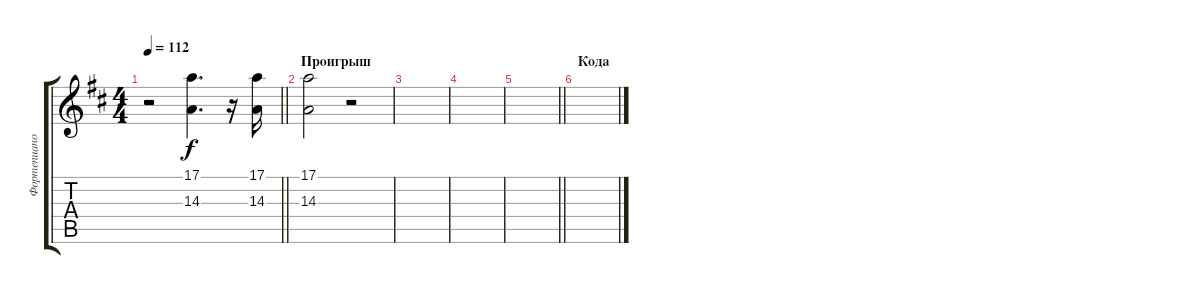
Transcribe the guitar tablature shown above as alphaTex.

\track ("Фортепиано" "Фортепиано") {instrument electricgrandpiano}
\staff {score tabs}
\tuning (E4 B3 G3 D3 A2 E2) {hide}
\ts (4 4)
\tempo 112
\clef g2
\barLineRight lightlight
\ks bminor
r.2{dy f} (17.1 14.3).4{d} r.16 (17.1 14.3).16 |
\section ("" "Проигрыш")
(17.1 14.3).2 r.2 |
|
|
\barLineRight lightlight
|
\section ("" "Кода")
